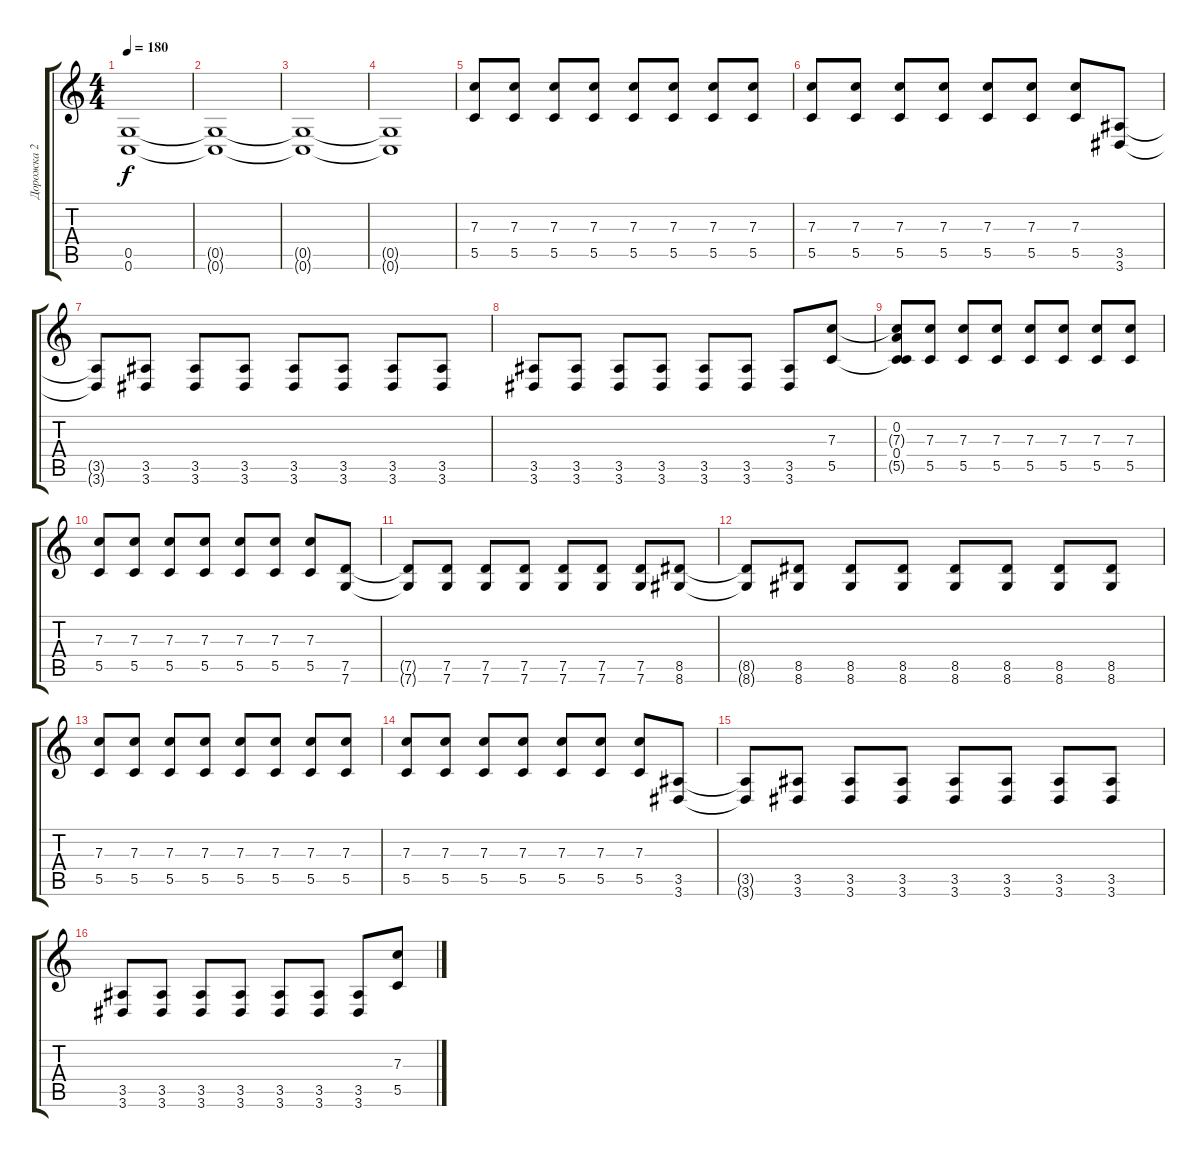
\track ("Дорожка 2" "Дорожка 2") {instrument distortionguitar}
\staff {score tabs}
\tuning (D4 A3 F3 C3 G2 C2) {hide}
\ts (4 4)
\tempo 180
\clef g2
\ks c
(0.5 0.6).1{dy f} |
(0.5{t} 0.6{t}).1 |
(0.5{t} 0.6{t}).1 |
(0.5{t} 0.6{t}).1 |
(7.3 5.5).8 (7.3 5.5).8 (7.3 5.5).8 (7.3 5.5).8 (7.3 5.5).8 (7.3 5.5).8 (7.3 5.5).8 (7.3 5.5).8 |
(7.3 5.5).8 (7.3 5.5).8 (7.3 5.5).8 (7.3 5.5).8 (7.3 5.5).8 (7.3 5.5).8 (7.3 5.5).8 (3.5 3.6).8 |
(3.5{t} 3.6{t}).8 (3.5 3.6).8 (3.5 3.6).8 (3.5 3.6).8 (3.5 3.6).8 (3.5 3.6).8 (3.5 3.6).8 (3.5 3.6).8 |
(3.5 3.6).8 (3.5 3.6).8 (3.5 3.6).8 (3.5 3.6).8 (3.5 3.6).8 (3.5 3.6).8 (3.5 3.6).8 (7.3 5.5).8 |
(0.2 7.3{t} 0.4 5.5{t}).8 (7.3 5.5).8 (7.3 5.5).8 (7.3 5.5).8 (7.3 5.5).8 (7.3 5.5).8 (7.3 5.5).8 (7.3 5.5).8 |
(7.3 5.5).8 (7.3 5.5).8 (7.3 5.5).8 (7.3 5.5).8 (7.3 5.5).8 (7.3 5.5).8 (7.3 5.5).8 (7.5 7.6).8 |
(7.5{t} 7.6{t}).8 (7.5 7.6).8 (7.5 7.6).8 (7.5 7.6).8 (7.5 7.6).8 (7.5 7.6).8 (7.5 7.6).8 (8.5 8.6).8 |
(8.5{t} 8.6{t}).8 (8.5 8.6).8 (8.5 8.6).8 (8.5 8.6).8 (8.5 8.6).8 (8.5 8.6).8 (8.5 8.6).8 (8.5 8.6).8 |
(7.3 5.5).8 (7.3 5.5).8 (7.3 5.5).8 (7.3 5.5).8 (7.3 5.5).8 (7.3 5.5).8 (7.3 5.5).8 (7.3 5.5).8 |
(7.3 5.5).8 (7.3 5.5).8 (7.3 5.5).8 (7.3 5.5).8 (7.3 5.5).8 (7.3 5.5).8 (7.3 5.5).8 (3.5 3.6).8 |
(3.5{t} 3.6{t}).8 (3.5 3.6).8 (3.5 3.6).8 (3.5 3.6).8 (3.5 3.6).8 (3.5 3.6).8 (3.5 3.6).8 (3.5 3.6).8 |
(3.5 3.6).8 (3.5 3.6).8 (3.5 3.6).8 (3.5 3.6).8 (3.5 3.6).8 (3.5 3.6).8 (3.5 3.6).8 (7.3 5.5).8
